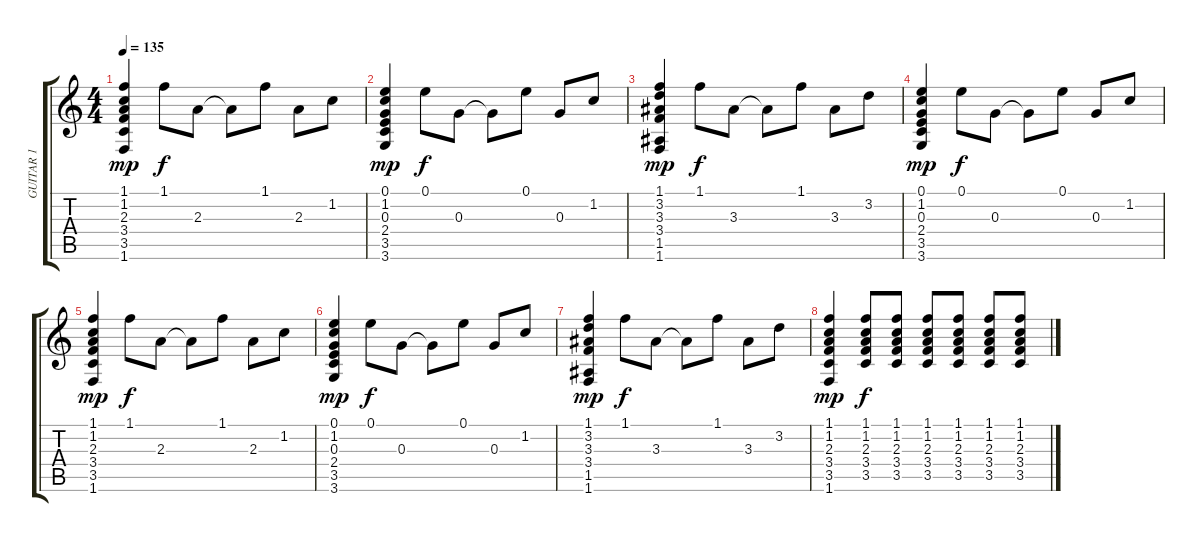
\track ("GUITAR 1" "GUITAR 1") {instrument acousticguitarsteel}
\staff {score tabs}
\tuning (E4 B3 G3 D3 A2 E2) {hide}
\ts (4 4)
\tempo 135
\clef g2
\ks c
(1.1 1.2 2.3 3.4 3.5 1.6).4{dy mp} 1.1.8{dy f} 2.3.8 2.3{t}.8 1.1.8 2.3.8 1.2.8 |
(0.1 1.2 0.3 2.4 3.5 3.6).4{dy mp} 0.1.8{dy f} 0.3.8 0.3{t}.8 0.1.8 0.3.8 1.2.8 |
(1.1 3.2 3.3 3.4 1.5 1.6).4{dy mp} 1.1.8{dy f} 3.3.8 3.3{t}.8 1.1.8 3.3.8 3.2.8 |
(0.1 1.2 0.3 2.4 3.5 3.6).4{dy mp} 0.1.8{dy f} 0.3.8 0.3{t}.8 0.1.8 0.3.8 1.2.8 |
(1.1 1.2 2.3 3.4 3.5 1.6).4{dy mp} 1.1.8{dy f} 2.3.8 2.3{t}.8 1.1.8 2.3.8 1.2.8 |
(0.1 1.2 0.3 2.4 3.5 3.6).4{dy mp} 0.1.8{dy f} 0.3.8 0.3{t}.8 0.1.8 0.3.8 1.2.8 |
(1.1 3.2 3.3 3.4 1.5 1.6).4{dy mp} 1.1.8{dy f} 3.3.8 3.3{t}.8 1.1.8 3.3.8 3.2.8 |
(1.1 1.2 2.3 3.4 3.5 1.6).4{dy mp} (1.1 1.2 2.3 3.4 3.5).8{dy f} (1.1 1.2 2.3 3.4 3.5).8 (1.1 1.2 2.3 3.4 3.5).8 (1.1 1.2 2.3 3.4 3.5).8 (1.1 1.2 2.3 3.4 3.5).8 (1.1 1.2 2.3 3.4 3.5).8
